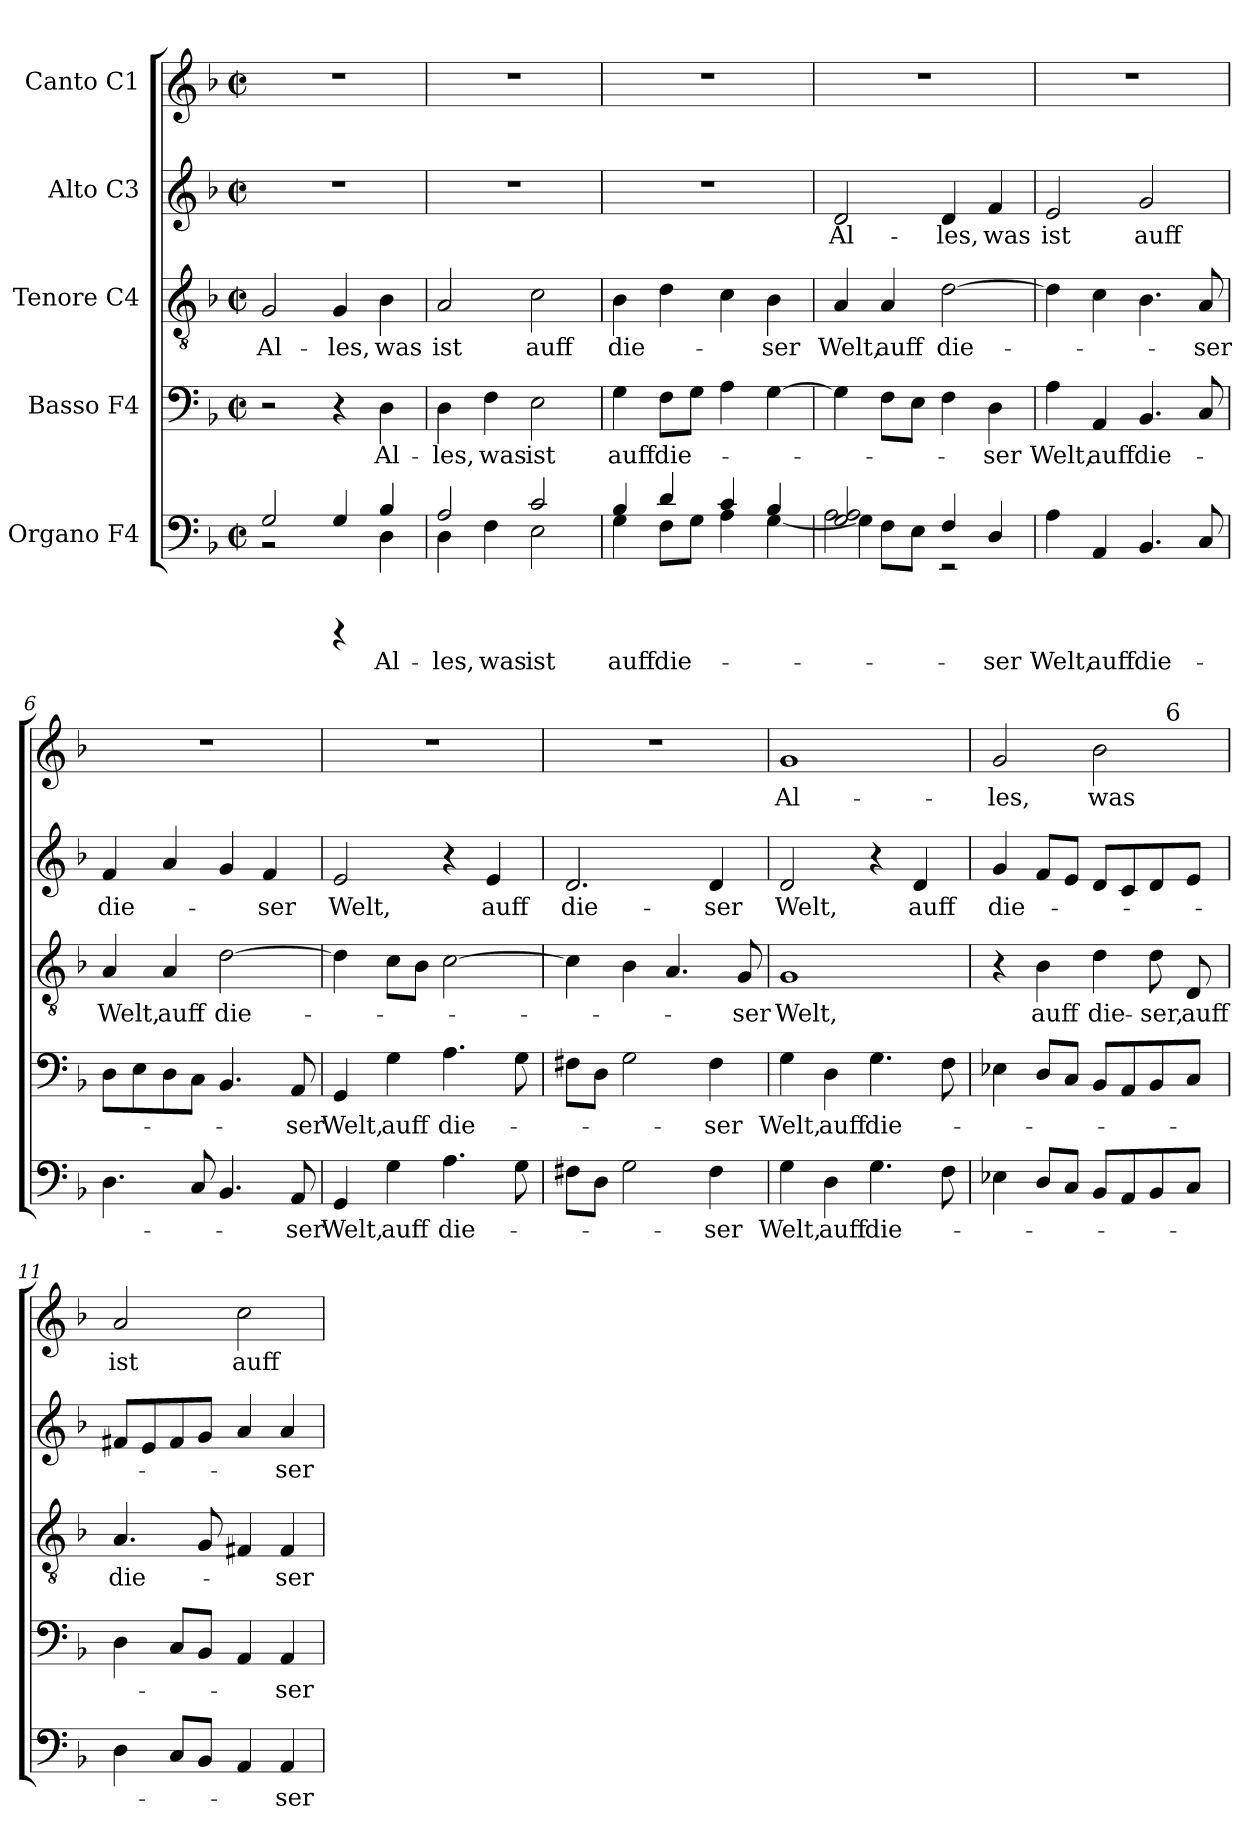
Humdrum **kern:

**kern	**text	**kern	**text	**kern	**text	**kern	**text	**kern	**text
*part5	*part5	*part4	*part4	*part3	*part3	*part2	*part2	*part1	*part1
*staff5	*staff5	*staff4	*staff4	*staff3	*staff3	*staff2	*staff2	*staff1	*staff1
*I"Organo  F4	*	*I"Basso  F4	*	*I"Tenore  C4	*	*I"Alto  C3	*	*I"Canto  C1	*
!!LO:PB:g=z
*stria5	*	*stria5	*	*stria5	*	*stria5	*	*stria5	*
*clefF4	*	*clefF4	*	*clefGv2	*	*clefG2	*	*clefG2	*
*k[b-]	*	*k[b-]	*	*k[b-]	*	*k[b-]	*	*k[b-]	*
*F:	*	*F:	*	*F:	*	*F:	*	*F:	*
*M2/2	*	*M2/2	*	*M2/2	*	*M2/2	*	*M2/2	*
*met(c|)	*	*met(c|)	*	*met(c|)	*	*met(c|)	*	*met(c|)	*
=1	=1	=1	=1	=1	=1	=1	=1	=1	=1
*^	*	*	*	*	*	*	*	*	*
!	!	!	!	!	!	!LO:LY:b:cj	!	!	!	!
2G/	2r	.	2r	.	2G/	Al-	1r	.	1r	.
!	!	!	!	!	!	!LO:LY:b:cj	!	!	!	!
4G/	4rGGGG	.	4r	.	4G/	-les,	.	.	.	.
!	!	!LO:LY:a:cj	!	!LO:LY:b:cj	!	!LO:LY:b:cj	!	!	!	!
4B-/	4D\	-Al-	4D\	-Al-	4B-\	was	.	.	.	.
=2	=2	=2	=2	=2	=2	=2	=2	=2	=2	=2
!	!	!LO:LY:a:cj	!	!LO:LY:b:cj	!	!LO:LY:b:cj	!	!	!	!
2A/	4D\	-les,	4D\	-les,	2A/	ist	1r	.	1r	.
!	!	!LO:LY:a:cj	!	!LO:LY:b:cj	!	!	!	!	!	!
.	4F\	was	4F\	was	.	.	.	.	.	.
!	!	!LO:LY:a:cj	!	!LO:LY:b:cj	!	!LO:LY:b:cj	!	!	!	!
2c/	2E\	ist	2E\	ist	2c\	auff	.	.	.	.
=3	=3	=3	=3	=3	=3	=3	=3	=3	=3	=3
!	!	!LO:LY:a:cj	!	!LO:LY:b:cj	!	!LO:LY:b:cj	!	!	!	!
4B-/	4G\	auff	4G\	auff	4B-\	die-	1r	.	1r	.
!	!	!LO:LY:a:cj	!	!LO:LY:b:cj	!	!	!	!	!	!
4d/	8F\L	die-	8F\L	die-	4d\	.	.	.	.	.
.	8G\J	.	8G\J	.	.	.	.	.	.	.
4c/	4A\	.	4A\	.	4c\	.	.	.	.	.
!	!	!	!	!	!	!LO:LY:b:cj	!	!	!	!
4B-/	[<4G\	.	[>4G\	.	4B-\	-ser	.	.	.	.
=4	=4	=4	=4	=4	=4	=4	=4	=4	=4	=4
*	*^	*	*	*	*	*	*	*	*	*
!	!	!	!	!	!	!	!LO:LY:b:cj	!	!LO:LY:b:cj	!	!
2A/ 2G/	4G<\]	2A\	.	4G\]	.	4A/	Welt,	2d/	Al-	1r	.
!	!	!	!	!	!	!	!LO:LY:b:cj	!	!	!	!
.	8F\L	.	.	8F\L	.	4A/	auff	.	.	.	.
.	8E\J	.	.	8E\J	.	.	.	.	.	.	.
!	!	!	!	!	!	!	!LO:LY:b:cj	!	!LO:LY:b:cj	!	!
4F/	2r	2ryy	.	4F\	.	[>2d\	die-	4d/	-les,	.	.
!	!	!	!LO:LY:a:cj	!	!LO:LY:b:cj	!	!	!	!LO:LY:b:cj	!	!
4D/	.	.	-ser	4D\	-ser	.	.	4f/	was	.	.
*v	*v	*v	*	*	*	*	*	*	*	*	*
=5	=5	=5	=5	=5	=5	=5	=5	=5	=5
!	!LO:LY:a:cj	!	!LO:LY:b:cj	!	!	!	!LO:LY:b:cj	!	!
4A\	Welt,	4A\	Welt,	4d\]	.	2e/	ist	1r	.
!	!LO:LY:a:cj	!	!LO:LY:b:cj	!	!	!	!	!	!
4AA/	auff	4AA/	auff	4c\	.	.	.	.	.
!	!LO:LY:a:cj	!	!LO:LY:b:cj	!	!	!	!LO:LY:b:cj	!	!
4.BB-</	die-	4.BB-/	die-	4.B-\	.	2g/	auff	.	.
!	!	!	!	!	!LO:LY:b:cj	!	!	!	!
8C/	.	8C/	.	8A/	-ser	.	.	.	.
=6	=6	=6	=6	=6	=6	=6	=6	=6	=6
!	!	!	!	!	!LO:LY:b:cj	!	!LO:LY:b:cj	!	!
4.D\	.	8D\L	.	4A/	Welt,	4f/	die-	1r	.
.	.	8E\	.	.	.	.	.	.	.
!	!	!	!	!	!LO:LY:b:cj	!	!	!	!
.	.	8D\	.	4A/	auff	4a/	.	.	.
8C/	.	8C\J	.	.	.	.	.	.	.
!	!	!	!	!	!LO:LY:b:cj	!	!	!	!
4.BB-/	.	4.BB-/	.	[>2d\	die-	4g/	.	.	.
!	!	!	!	!	!	!	!LO:LY:b:cj	!	!
.	.	.	.	.	.	4f/	-ser	.	.
!	!LO:LY:a:cj	!	!LO:LY:b:cj	!	!	!	!	!	!
8AA/	-ser	8AA/	-ser	.	.	.	.	.	.
!!LO:LB:g=z
=7	=7	=7	=7	=7	=7	=7	=7	=7	=7
!	!LO:LY:a:cj	!	!LO:LY:b:cj	!	!	!	!LO:LY:b:cj	!	!
4GG</	Welt,	4GG/	Welt,	4d\]	.	2e/	Welt,	1r	.
!	!LO:LY:a:cj	!	!LO:LY:b:cj	!	!	!	!	!	!
4G\	auff	4G\	auff	8c\L	.	.	.	.	.
.	.	.	.	8B-\J	.	.	.	.	.
!	!LO:LY:a:cj	!	!LO:LY:b:cj	!	!	!	!	!	!
4.A\	die-	4.A\	die-	[>2c\	.	4r	.	.	.
!	!	!	!	!	!	!	!LO:LY:b:cj	!	!
.	.	.	.	.	.	4e/	auff	.	.
8G\	.	8G\	.	.	.	.	.	.	.
=8	=8	=8	=8	=8	=8	=8	=8	=8	=8
!	!	!	!	!	!	!	!LO:LY:b:cj	!	!
8F#X\L	.	8F#X\L	.	4c\]	.	2.d/	die-	1r	.
8D\J	.	8D\J	.	.	.	.	.	.	.
2G<\	.	2G\	.	4B-\	.	.	.	.	.
.	.	.	.	4.A/	.	.	.	.	.
!	!LO:LY:a:cj	!	!LO:LY:b:cj	!	!	!	!LO:LY:b:cj	!	!
4F#<\	-ser	4F#\	-ser	.	.	4d/	-ser	.	.
!	!	!	!	!	!LO:LY:b:cj	!	!	!	!
.	.	.	.	8G/	-ser	.	.	.	.
=9	=9	=9	=9	=9	=9	=9	=9	=9	=9
!	!LO:LY:a:cj	!	!LO:LY:b:cj	!	!LO:LY:b:cj	!	!LO:LY:b:cj	!	!LO:LY:b:cj
4G\	Welt,	4G\	Welt,	1G	Welt,	2d/	Welt,	1g	Al-
!	!LO:LY:a:cj	!	!LO:LY:b:cj	!	!	!	!	!	!
4D\	auff	4D\	auff	.	.	.	.	.	.
!	!LO:LY:a:cj	!	!LO:LY:b:cj	!	!	!	!	!	!
4.G\	die-	4.G\	die-	.	.	4r	.	.	.
!	!	!	!	!	!	!	!LO:LY:b:cj	!	!
.	.	.	.	.	.	4d/	auff	.	.
8F\	.	8F\	.	.	.	.	.	.	.
=10	=10	=10	=10	=10	=10	=10	=10	=10	=10
!	!	!	!	!	!	!	!LO:LY:b:cj	!	!LO:LY:b:cj
*	*	*	*	*	*	*	*	*^	*
4E-X\	.	4E-X\	.	4r	.	4g/	die-	2g/	2ryy	-les,
!	!	!	!	!	!LO:LY:b:cj	!	!	!	!	!
8D/L	.	8D/L	.	4B-\	auff	8f/L	.	.	.	.
8C/J	.	8C/J	.	.	.	8e/J	.	.	.	.
!	!	!	!	!	!LO:LY:b:cj	!	!	!	!	!LO:LY:b:cj
8BB-</L	.	8BB-/L	.	4d\	die-	8d/L	.	2b-\	4ryy	was
8AA/	.	8AA/	.	.	.	8c/	.	.	.	.
!	!	!	!	!	!LO:LY:b:cj	!	!	!	!	!
8BB-/	.	8BB-/	.	8d\	-ser,	8d/	.	.	32.ryy	.
!	!	!	!	!	!	!	!	!	!LO:TX:a:t=6	!
.	.	.	.	.	.	.	.	.	8ryy	.
!	!	!	!	!	!LO:LY:b:cj	!	!	!	!	!
8C/J	.	8C/J	.	8D/	auff	8e/J	.	.	.	.
.	.	.	.	.	.	.	.	.	16ryy	.
.	.	.	.	.	.	.	.	.	64ryy	.
=11	=11	=11	=11	=11	=11	=11	=11	=11	=11	=11
!	!	!	!	!	!LO:LY:b:cj	!	!	!	!	!LO:LY:b:cj
*	*	*	*	*	*	*	*	*v	*v	*
4D\	.	4D\	.	4.A/	die-	8f#X/L	.	2a/	ist
.	.	.	.	.	.	8e/	.	.	.
8C/L	.	8C/L	.	.	.	8f#/	.	.	.
8BB-/J	.	8BB-/J	.	8G/	.	8g/J	.	.	.
!	!	!	!	!	!	!	!	!	!LO:LY:b:cj
4AA/	.	4AA/	.	4F#X/	.	4a/	.	2cc\	auff
!	!LO:LY:a:cj	!	!LO:LY:b:cj	!	!LO:LY:b:cj	!	!LO:LY:b:cj	!	!
4AA/	-ser	4AA/	-ser	4F#/	-ser	4a/	-ser	.	.
=	=	=	=	=	=	=	=	=	=
*-	*-	*-	*-	*-	*-	*-	*-	*-	*-
